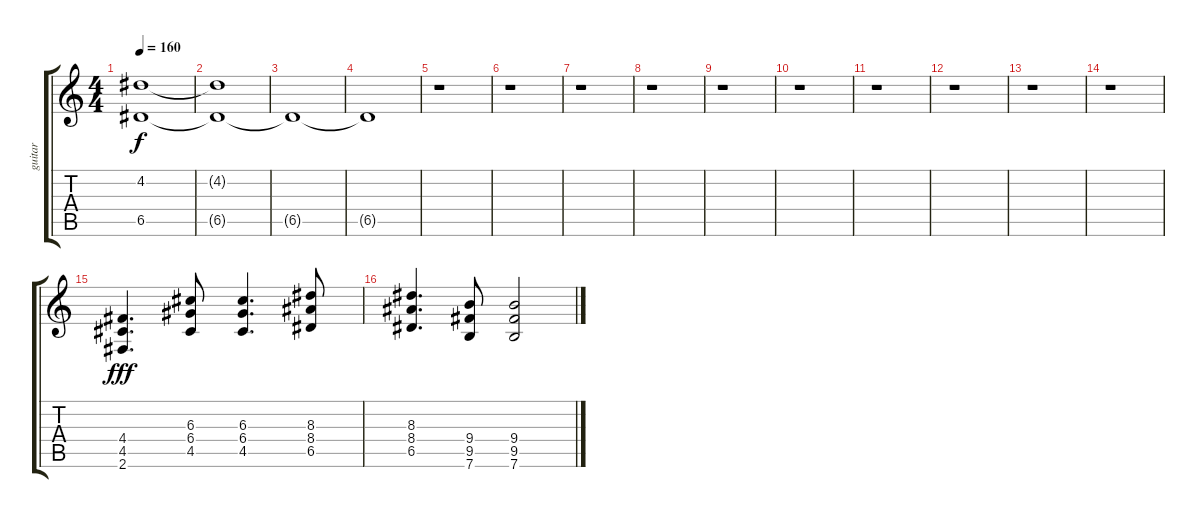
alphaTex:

\track ("guitar" "guitar") {instrument distortionguitar}
\staff {score tabs}
\tuning (E4 B3 G3 D3 A2 E2) {hide}
\ts (4 4)
\tempo 160
\clef g2
\ks c
(4.2{t} 6.5{t}).1{dy f} |
(4.2{t} 6.5{t}).1 |
6.5{t}.1 |
6.5{t}.1 |
r.1 |
r.1 |
r.1 |
r.1 |
r.1 |
r.1 |
r.1 |
r.1 |
r.1 |
r.1 |
(4.4 4.5 2.6).4{d dy fff} (6.3 6.4 4.5).8 (6.3 6.4 4.5).4{d} (8.3 8.4 6.5).8 |
(8.3 8.4 6.5).4{d} (9.4 9.5 7.6).8 (9.4 9.5 7.6).2
